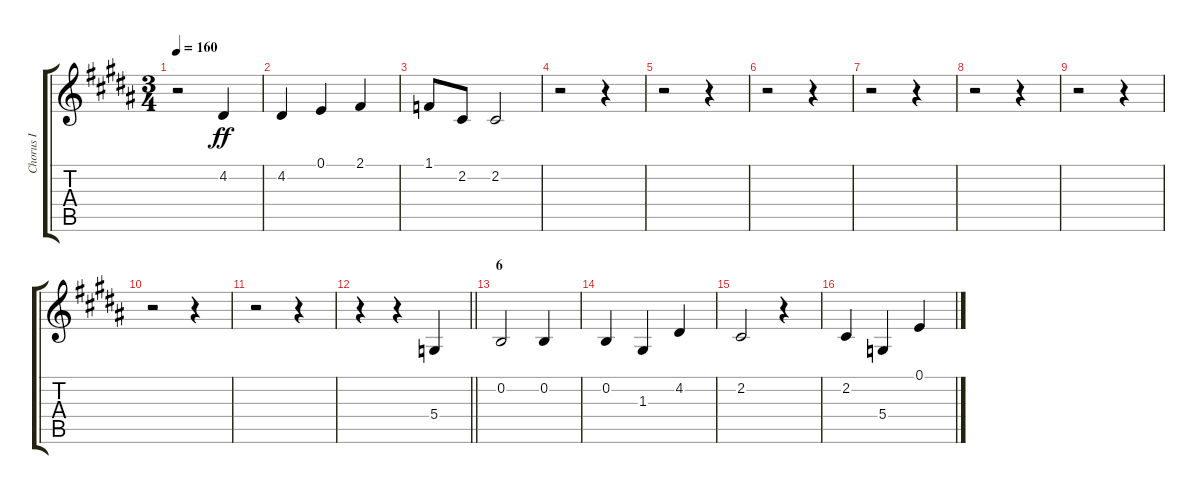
\track ("Chorus I" "Chorus I") {instrument voiceoohs}
\staff {score tabs}
\tuning (E4 B3 G3 D3 A2 E2) {hide}
\ts (3 4)
\tempo 160
\clef g2
\ks b
r.2{dy ff} 4.2.4 |
4.2.4 0.1.4 2.1.4 |
1.1.8 2.2.8 2.2.2 |
r.2 r.4 |
r.2 r.4 |
r.2 r.4 |
r.2 r.4 |
r.2 r.4 |
r.2 r.4 |
r.2 r.4 |
r.2 r.4 |
\barLineRight lightlight
r.4 r.4 5.4.4 |
\section ("" "6")
0.2.2 0.2.4 |
0.2.4 1.3.4 4.2.4 |
2.2.2 r.4 |
2.2.4 5.4.4 0.1.4
